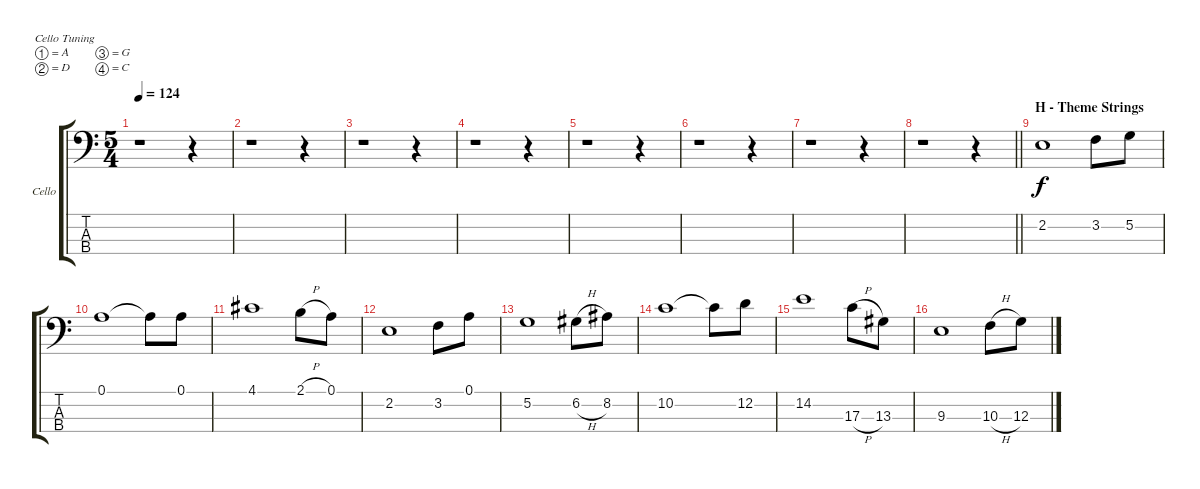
\bracketExtendMode groupsimilarinstruments
\firstSystemTrackNameOrientation horizontal
\otherSystemsTrackNameOrientation horizontal
\track ("Cello" "Cello") {instrument cello}
\staff {score tabs}
\tuning (A3 D3 G2 C2)
\ts (5 4)
\tempo 124
\clef f4
\scale
0.333333
\ks aminor
r.1{dy f} r.4 |
\scale
0.333333 r.1 r.4 |
\scale
0.333333 r.1 r.4 |
\scale
0.333333 r.1 r.4 |
\scale
0.333333 r.1 r.4 |
\scale
0.333333 r.1 r.4 |
\scale
0.333333 r.1 r.4 |
\scale
0.333333
\barLineRight lightlight
r.1 r.4 |
\section ("" "H - Theme Strings")
\scale
0.333333 2.2.1 3.2.8 5.2.8 |
\scale
0.333333 0.1.1 0.1{t}.8 0.1.8 |
\scale
0.333333 4.1.1 2.1{h}.8 0.1.8 |
\scale
0.333333 2.2.1 3.2.8 0.1.8 |
\scale
0.333333 5.2.1 6.2{h}.8 8.2.8 |
\scale
0.333333 10.2.1 10.2{t}.8 12.2.8 |
\scale
0.333333 14.2.1 17.3{h}.8 13.3.8 |
\scale
0.333333 9.3.1 10.3{h}.8 12.3.8
